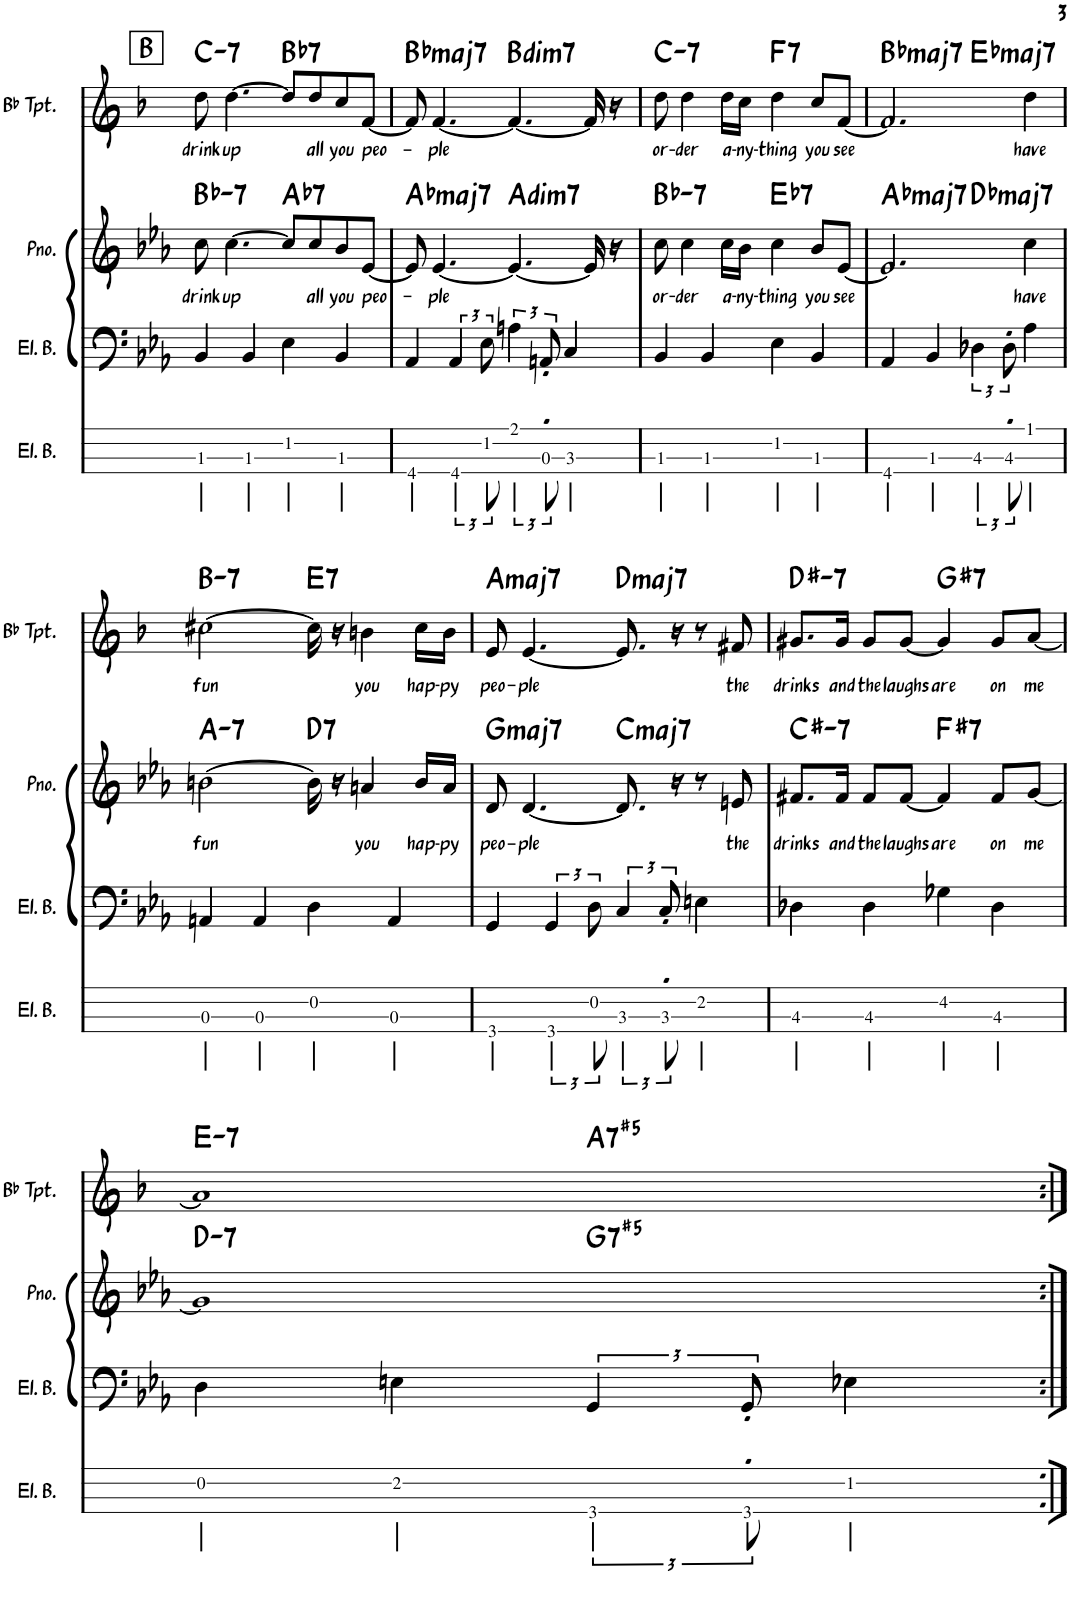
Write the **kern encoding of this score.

**kern	**kern	**kern	**text	**harte	**kern	**text	**harte
*part4	*part3	*part2	*part2	*part2	*part1	*part1	*part1
*staff4	*staff3	*staff2	*staff2	*	*staff1	*staff1	*
*I"Electric Bass	*I"Electric Bass	*I"Piano	*	*	*I"Bb Trumpet	*	*
*I'El. B.	*I'El. B.	*I'Pno.	*	*	*I'Bb Tpt.	*	*
!!LO:PB:g=z
*	*clefF4	*clefG2	*	*	*clefG2	*	*
*Trd7c12	*Trd7c12	*	*	*	*Trd1c2	*	*
*k[b-e-a-]	*k[b-e-a-]	*k[b-e-a-]	*	*	*k[b-]	*	*
*M4/4	*M4/4	*M4/4	*	*	*M4/4	*	*
!!LO:REH:place=s1:a:B:rj:fs=14:t=B
=17	=17	=17	=17	=17	=17	=17	=17
!	!	!	!LO:LY:b	!LO:H:kt=7	!	!LO:LY:b	!LO:H:kt=7
4BB-\	4BB-/	8cc\	drink	Bb:min7	8dd\	drink	C:min7
!	!	!	!LO:LY:b	!	!	!LO:LY:b	!
.	.	[4.cc\	up	.	[4.dd\	up	.
4BB-\	4BB-/	.	.	.	.	.	.
!	!	!	!	!LO:H:kt=7	!	!	!LO:H:kt=7
4E-\	4E-\	8cc/L]	.	Ab:7	8dd/L]	.	Bb:7
!	!	!	!LO:LY:b	!	!	!LO:LY:b	!
.	.	8cc/	all	.	8dd/	all	.
!	!	!	!LO:LY:b	!	!	!LO:LY:b	!
4BB-\	4BB-/	8b-/	you	.	8cc/	you	.
!	!	!	!LO:LY:b	!	!	!LO:LY:b	!
.	.	[8e-/J	peo-	.	[8f/J	peo-	.
=18	=18	=18	=18	=18	=18	=18	=18
!	!	!	!	!LO:H:kt=maj7	!	!	!LO:H:kt=maj7
4AA-\	4AA-/	8e-/]	.	Ab:maj7	8f/]	.	Bb:maj7
!	!	!	!LO:LY:b	!	!	!LO:LY:b	!
.	.	[4.e-/	-ple	.	[4.f/	-ple	.
6AA-\	6AA-/	.	.	.	.	.	.
12E-\	12E-\	.	.	.	.	.	.
!	!	!	!	!LO:H:kt=dim7	!	!	!LO:H:kt=dim7
6An\	6An\	4.e-/_	.	A:dim7	4.f/_	.	B:dim7
12AAn'\	12AAn'/	.	.	.	.	.	.
4C\	4C/	.	.	.	.	.	.
.	.	16e-/]	.	.	16f/]	.	.
.	.	16r	.	.	16r	.	.
=19	=19	=19	=19	=19	=19	=19	=19
!	!	!	!LO:LY:b	!LO:H:kt=7	!	!LO:LY:b	!LO:H:kt=7
4BB-\	4BB-/	8cc\	or-	Bb:min7	8dd\	or-	C:min7
!	!	!	!LO:LY:b	!	!	!LO:LY:b	!
.	.	4cc\	-der	.	4dd\	-der	.
4BB-\	4BB-/	.	.	.	.	.	.
!	!	!	!LO:LY:b	!	!	!LO:LY:b	!
.	.	16cc\LL	a-	.	16dd\LL	a-	.
!	!	!	!LO:LY:b	!	!	!LO:LY:b	!
.	.	16b-\JJ	-ny-	.	16cc\JJ	-ny-	.
!	!	!	!LO:LY:b	!LO:H:kt=7	!	!LO:LY:b	!LO:H:kt=7
4E-\	4E-\	4cc\	-thing	Eb:7	4dd\	-thing	F:7
!	!	!	!LO:LY:b	!	!	!LO:LY:b	!
4BB-\	4BB-/	8b-/L	you	.	8cc/L	you	.
!	!	!	!LO:LY:b	!	!	!LO:LY:b	!
.	.	[8e-/J	see	.	[8f/J	see	.
=20	=20	=20	=20	=20	=20	=20	=20
!	!	!	!	!LO:H:kt=maj7	!	!	!LO:H:kt=maj7
*	*	*^	*	*	*^	*	*
4AA-\	4AA-/	2.e-/]	2ryy	.	Ab:maj7	2.f/]	2ryy	.	Bb:maj7
4BB-\	4BB-/	.	.	.	.	.	.	.	.
!	!	!	!	!	!LO:H:kt=maj7	!	!	!	!LO:H:kt=maj7
6D-X\	6D-X\	.	2ryy	.	Db:maj7	.	2ryy	.	Eb:maj7
12D-'\	12D-'\	.	.	.	.	.	.	.	.
!	!	!	!	!LO:LY:b	!	!	!	!LO:LY:b	!
4A-\	4A-\	4cc\	.	have	.	4dd\	.	have	.
!!LO:LB:g=z
=21	=21	=21	=21	=21	=21	=21	=21	=21	=21
!	!	!	!	!LO:LY:b	!LO:H:kt=7	!	!	!LO:LY:b	!LO:H:kt=7
*	*	*v	*v	*	*	*	*	*	*
*	*	*	*	*	*v	*v	*	*
4AAn\	4AAn/	[2bn\	fun	A:min7	[2cc#X\	fun	B:min7
4AA\	4AA/	.	.	.	.	.	.
!	!	!	!	!LO:H:kt=7	!	!	!LO:H:kt=7
4D\	4D\	16b\]	.	D:7	16cc#\]	.	E:7
.	.	16r	.	.	16r	.	.
!	!	!	!LO:LY:b	!	!	!LO:LY:b	!
.	.	4an/	you	.	4bn\	you	.
4AA\	4AA/	.	.	.	.	.	.
!	!	!	!LO:LY:b	!	!	!LO:LY:b	!
.	.	16b/LL	hap-	.	16cc#\LL	hap-	.
!	!	!	!LO:LY:b	!	!	!LO:LY:b	!
.	.	16a/JJ	-py	.	16b\JJ	-py	.
=22	=22	=22	=22	=22	=22	=22	=22
!	!	!	!LO:LY:b	!LO:H:kt=maj7	!	!LO:LY:b	!LO:H:kt=maj7
4GG\	4GG/	8d/	peo-	G:maj7	8e/	peo-	A:maj7
!	!	!	!LO:LY:b	!	!	!LO:LY:b	!
.	.	[4.d/	-ple	.	[4.e/	-ple	.
6GG\	6GG/	.	.	.	.	.	.
12D\	12D\	.	.	.	.	.	.
!	!	!	!	!LO:H:kt=maj7	!	!	!LO:H:kt=maj7
6C\	6C/	8.d/]	.	C:maj7	8.e/]	.	D:maj7
12C'\	12C'/	.	.	.	.	.	.
.	.	16r	.	.	16r	.	.
4En\	4En\	8r	.	.	8r	.	.
!	!	!	!LO:LY:b	!	!	!LO:LY:b	!
.	.	8en/	the	.	8f#X/	the	.
=23	=23	=23	=23	=23	=23	=23	=23
!	!	!	!LO:LY:b	!LO:H:kt=7	!	!LO:LY:b	!LO:H:kt=7
4D-X\	4D-X\	8.f#X/L	drinks	C#:min7	8.g#X/L	drinks	D#:min7
!	!	!	!LO:LY:b	!	!	!LO:LY:b	!
.	.	16f#/Jk	and	.	16g#/Jk	and	.
!	!	!	!LO:LY:b	!	!	!LO:LY:b	!
4D-\	4D-\	8f#/L	the	.	8g#/L	the	.
!	!	!	!LO:LY:b	!	!	!LO:LY:b	!
.	.	[8f#/J	laughs	.	[8g#/J	laughs	.
!	!	!	!LO:LY:b	!LO:H:kt=7	!	!LO:LY:b	!LO:H:kt=7
4G-X\	4G-X\	4f#/]	are	F#:7	4g#/]	are	G#:7
!	!	!	!LO:LY:b	!	!	!LO:LY:b	!
4D-\	4D-\	8f#/L	on	.	8g#/L	on	.
!	!	!	!LO:LY:b	!	!	!LO:LY:b	!
.	.	[8g/J	me	.	[8a/J	me	.
!!LO:LB:g=z
=24	=24	=24	=24	=24	=24	=24	=24
!	!	!	!	!LO:H:kt=7	!	!	!LO:H:kt=7
*	*	*^	*	*	*^	*	*
4D\	4D\	1g]	2ryy	.	D:min7	1a]	2ryy	.	E:min7
4En\	4En\	.	.	.	.	.	.	.	.
!	!	!	!	!	!LO:H:kt=7	!	!	!	!LO:H:kt=7
6GG\	6GG/	.	2ryy	.	G:(3,#5,b7)	.	2ryy	.	A:(3,#5,b7)
12GG'\	12GG'/	.	.	.	.	.	.	.	.
4E-X\	4E-X\	.	.	.	.	.	.	.	.
*	*	*v	*v	*	*	*	*	*	*
*	*	*	*	*	*v	*v	*	*
=:|!	=:|!	=:|!	=:|!	=:|!	=:|!	=:|!	=:|!
*-	*-	*-	*-	*-	*-	*-	*-
